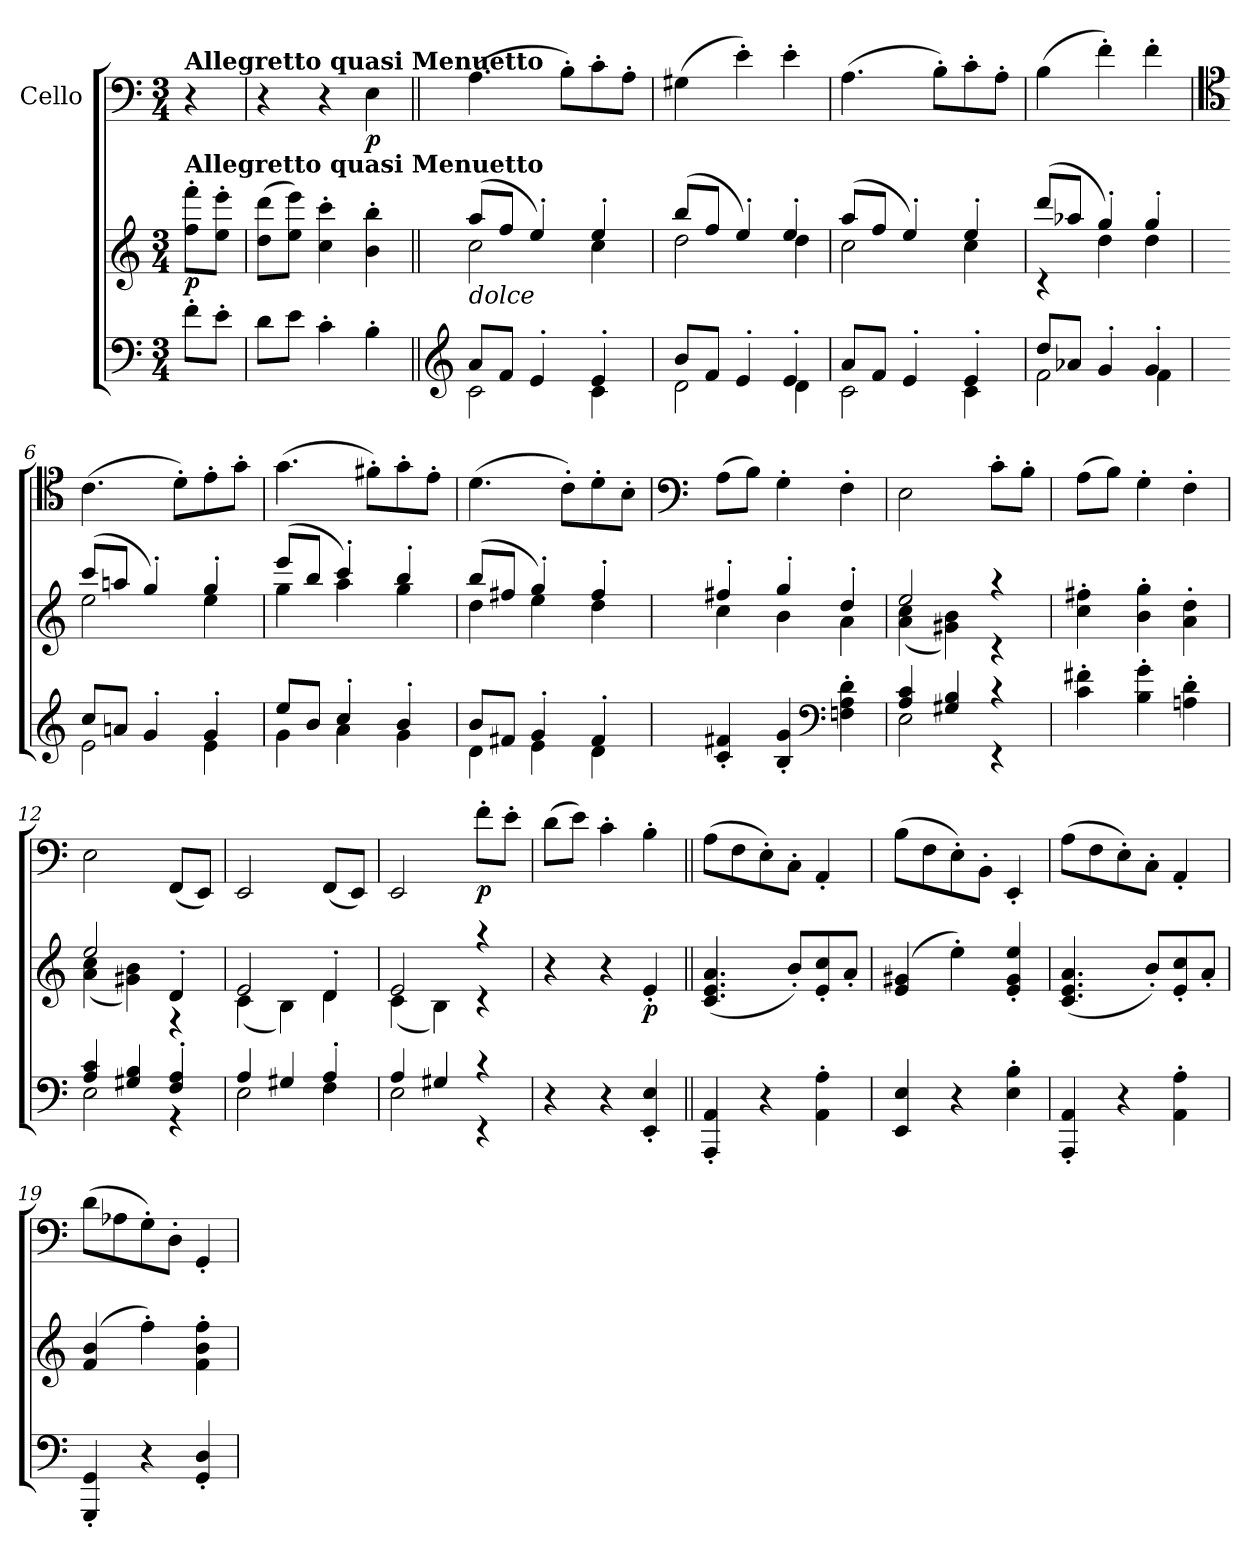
**kern	**kern	**dynam	**kern	**dynam
*part2	*part2	*part2	*part1	*part1
*staff3	*staff2	*staff2/3	*staff1	*staff1
*	*	*	*I"Cello	*
*clefF4	*clefG2	*	*clefF4	*
*k[]	*k[]	*	*k[]	*
*a:	*a:	*	*a:	*
*M3/4	*M3/4	*	*M3/4	*
=	=	=	=	=
!	!	!	!LO:TX:a:B:t=Allegretto quasi Menuetto	!
!	!	!	!LO:TX:b:B:t=Allegretto quasi Menuetto	!
!	!	!LO:DY:b	!	!
8f'>\L	8ff\'> 8fff\'>L	p	4r	.
8e'>\J	8ee\'> 8eee\'>J	.	.	.
=1	=1	=1	=1	=1
8d\L	(>8dd\ 8ddd\L	.	4r	.
8e\J	8ee\ 8eee\J)	.	.	.
4c'>\	4cc\'> 4ccc\'>	.	4r	.
!	!	!	!	!LO:DY:b
4B'>\	4b\'> 4bb\'>	.	4E\	p
=2||	=2||	=2||	=2||	=2||
*clefG2	*	*	*	*
*^	*^	*	*	*
!	!	!LO:TX:b:i:t=dolce	!	!	!	!
8a/L	2c\	(>8aa/L	2cc\	.	(>4.A\	.
8f/J	.	8ff/J	.	.	.	.
4e'>/	.	4ee'>/)	.	.	.	.
.	.	.	.	.	8B'>\L)	.
4e'>/	4c\	4ee'>/	4cc\	.	8c'>\	.
.	.	.	.	.	8A'>\J	.
=3	=3	=3	=3	=3	=3	=3
8b/L	2d\	(>8bb/L	2dd\	.	(>4G#X\	.
8f/J	.	8ff/J	.	.	.	.
4e'>/	.	4ee'>/)	.	.	4e'>\)	.
4e'>/	4d\	4ee'>/	4dd\	.	4e'>\	.
=4	=4	=4	=4	=4	=4	=4
8a/L	2c\	(>8aa/L	2cc\	.	(>4.A\	.
8f/J	.	8ff/J	.	.	.	.
4e'>/	.	4ee'>/)	.	.	.	.
.	.	.	.	.	8B'>\L)	.
4e'>/	4c\	4ee'>/	4cc\	.	8c'>\	.
.	.	.	.	.	8A'>\J	.
=5	=5	=5	=5	=5	=5	=5
8dd/L	2f\	(>8ddd/L	4rc	.	(>4B\	.
8a-X/J	.	8aa-X/J	.	.	.	.
4g'>/	.	4gg'>/)	4dd\	.	4f'>\)	.
4g'>/	4f\	4gg'>/	4dd\	.	4f'>\	.
=6	=6	=6	=6	=6	=6	=6
*	*	*	*	*	*clefC4	*
8cc/L	2e\	(>8ccc/L	2ee\	.	(>4.c\	.
8an/J	.	8aan/J	.	.	.	.
4g'>/	.	4gg'>/)	.	.	.	.
.	.	.	.	.	8d'>\L)	.
4g'>/	4e\	4gg'>/	4ee\	.	8e'>\	.
.	.	.	.	.	8g'>\J	.
!!LO:LB:g=z
=7	=7	=7	=7	=7	=7	=7
8ee/L	4g\	(>8eee/L	4gg\	.	(>4.g\	.
8b/J	.	8bb/J	.	.	.	.
4cc'>/	4a\	4ccc'>/)	4aa\	.	.	.
.	.	.	.	.	8f#X'>\L)	.
4b'>/	4g\	4bb'>/	4gg\	.	8g'>\	.
.	.	.	.	.	8e'>\J	.
=8	=8	=8	=8	=8	=8	=8
8b/L	4d\	(>8bb/L	4dd\	.	(>4.d\	.
8f#X/J	.	8ff#X/J	.	.	.	.
4g'>/	4e\	4gg'>/)	4ee\	.	.	.
.	.	.	.	.	8c'>\L)	.
4f#'>/	4d\	4ff#'>/	4dd\	.	8d'>\	.
.	.	.	.	.	8B'>\J	.
*v	*v	*	*	*	*	*
=9	=9	=9	=9	=9	=9
*	*	*	*	*clefF4	*
4c/'< 4f#X/'<	4ff#X'>/	4cc\	.	(>8A\L	.
.	.	.	.	8B\J)	.
4B/'< 4g/'<	4gg'>/	4b\	.	4G'>\	.
*clefF4	*	*	*	*	*
4Fn\'> 4A\'> 4d\'>	4dd'>/	4a\	.	4F'>\	.
=10	=10	=10	=10	=10	=10
*^	*	*	*	*	*
4A/ 4c/	2E\	2ee/	(<4a\ 4cc\	.	2E\	.
4G#X/ 4B/	.	.	4g#X\ 4b\)	.	.	.
4rc	4rEE	4raa	4rc	.	8c'>\L	.
.	.	.	.	.	8B'>\J	.
*v	*v	*	*	*	*	*
*	*v	*v	*	*	*
=11	=11	=11	=11	=11
4c\'> 4f#X\'>	4cc\'> 4ff#X\'>	.	(>8A\L	.
.	.	.	8B\J)	.
4B\'> 4g\'>	4b\'> 4gg\'>	.	4G'>\	.
4An\'> 4d\'>	4a\'> 4dd\'>	.	4F'>\	.
=12	=12	=12	=12	=12
*^	*^	*	*	*
4A/ 4c/	2E\	2ee/	(<4a\ 4cc\	.	2E\	.
4G#X/ 4B/	.	.	4g#X\ 4b\)	.	.	.
4F/'> 4A/'>	4r	4d'>/	4r	.	(<8FF/L	.
.	.	.	.	.	8EE/J)	.
=13	=13	=13	=13	=13	=13	=13
4A/	2E\	2e/	(<4c\	.	2EE/	.
4G#X/	.	.	4B\)	.	.	.
4A'>/	4F\	4d'>/	4d\	.	(<8FF/L	.
.	.	.	.	.	8EE/J)	.
!!LO:LB:g=z
=14	=14	=14	=14	=14	=14	=14
4A/	2E\	2e/	(<4c\	.	2EE/	.
4G#X/	.	.	4B\)	.	.	.
!	!	!	!	!	!	!LO:DY:b
4rc	4rEE	4raa	4rc	.	8f'>\L	p
.	.	.	.	.	8e'>\J	.
*v	*v	*	*	*	*	*
*	*v	*v	*	*	*
=15	=15	=15	=15	=15
4r	4r	.	(>8d\L	.
.	.	.	8e\J)	.
4r	4r	.	4c'>\	.
!	!	!LO:DY:b	!	!
4EE/'< 4E/'<	4e'</	p	4B'>\	.
=16||	=16||	=16||	=16||	=16||
4AAA/'< 4AA/'<	(>4.c/ 4.e/ 4.a/	.	(>8A\L	.
.	.	.	8F\	.
4r	.	.	8E'>\)	.
.	8b'</L)	.	8C'>\J	.
4AA\'> 4A\'>	8e/'< 8cc/'<	.	4AA'</	.
.	8a'</J	.	.	.
=17	=17	=17	=17	=17
4EE/ 4E/	(>4e/ 4g#X/	.	(>8B\L	.
.	.	.	8F\	.
4r	4ee'>\)	.	8E'>\)	.
.	.	.	8BB'>\J	.
4E\'> 4B\'>	4e/'< 4g#/'< 4ee/'<	.	4EE'</	.
=18	=18	=18	=18	=18
4AAA/'< 4AA/'<	(>4.c/ 4.e/ 4.a/	.	(>8A\L	.
.	.	.	8F\	.
4r	.	.	8E'>\)	.
.	8b'</L)	.	8C'>\J	.
4AA\'> 4A\'>	8e/'< 8cc/'<	.	4AA'</	.
.	8a'</J	.	.	.
=19	=19	=19	=19	=19
4GGG/'< 4GG/'<	(>4f/ 4b/	.	(>8d\L	.
.	.	.	8A-X\	.
4r	4ff'>\)	.	8G'>\)	.
.	.	.	8D'>\J	.
4GG/'< 4D/'<	4f\'> 4b\'> 4ff\'>	.	4GG'</	.
=	=	=	=	=
*-	*-	*-	*-	*-
